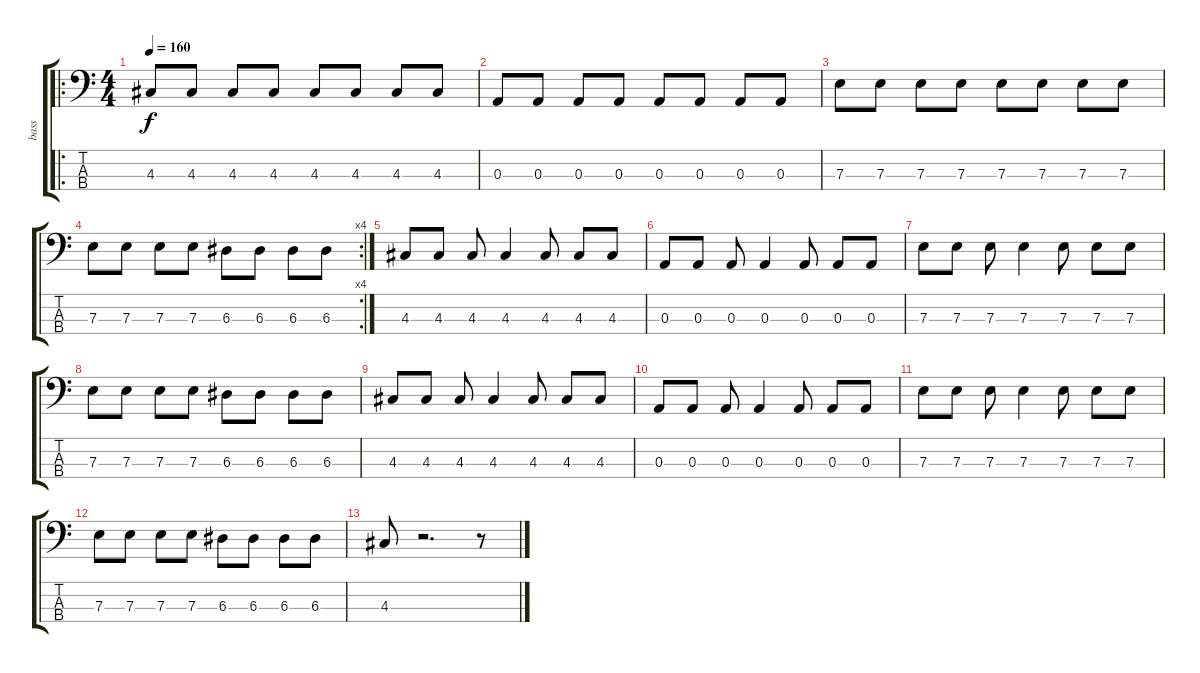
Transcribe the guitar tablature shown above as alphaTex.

\track ("bass" "bass") {instrument electricbassfinger}
\staff {score tabs}
\tuning (G2 D2 A1 E1) {hide}
\ro
\ts (4 4)
\tempo 160
\clef f4
\ks c
4.3.8{dy f} 4.3.8 4.3.8 4.3.8 4.3.8 4.3.8 4.3.8 4.3.8 |
0.3.8 0.3.8 0.3.8 0.3.8 0.3.8 0.3.8 0.3.8 0.3.8 |
7.3.8 7.3.8 7.3.8 7.3.8 7.3.8 7.3.8 7.3.8 7.3.8 |
\rc 4
7.3.8 7.3.8 7.3.8 7.3.8 6.3.8 6.3.8 6.3.8 6.3.8 |
4.3.8 4.3.8 4.3.8 4.3.4 4.3.8 4.3.8 4.3.8 |
0.3.8 0.3.8 0.3.8 0.3.4 0.3.8 0.3.8 0.3.8 |
7.3.8 7.3.8 7.3.8 7.3.4 7.3.8 7.3.8 7.3.8 |
7.3.8 7.3.8 7.3.8 7.3.8 6.3.8 6.3.8 6.3.8 6.3.8 |
4.3.8 4.3.8 4.3.8 4.3.4 4.3.8 4.3.8 4.3.8 |
0.3.8 0.3.8 0.3.8 0.3.4 0.3.8 0.3.8 0.3.8 |
7.3.8 7.3.8 7.3.8 7.3.4 7.3.8 7.3.8 7.3.8 |
7.3.8 7.3.8 7.3.8 7.3.8 6.3.8 6.3.8 6.3.8 6.3.8 |
4.3.8 r.2{d} r.8
